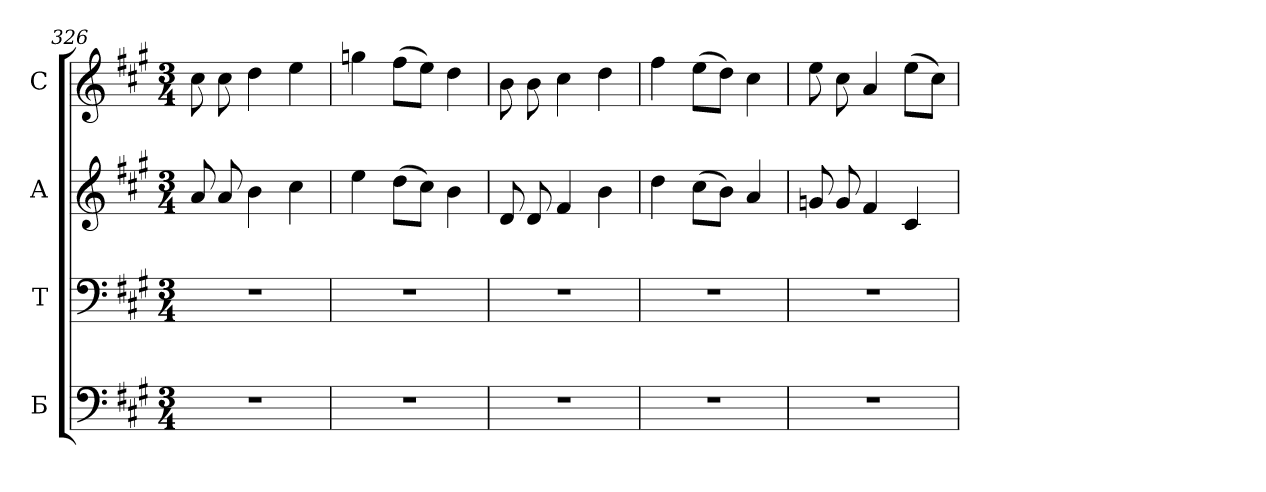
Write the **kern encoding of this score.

**kern	**kern	**kern	**kern
*part4	*part3	*part2	*part1
*staff4	*staff3	*staff2	*staff1
*I"Б	*I"Т	*I"А	*I"С
*clefF4	*clefF4	*clefG2	*clefG2
*k[f#c#g#]	*k[f#c#g#]	*k[f#c#g#]	*k[f#c#g#]
*A:	*A:	*A:	*A:
*M3/4	*M3/4	*M3/4	*M3/4
=326	=326	=326	=326
2.r	2.r	8a/	8cc#\
.	.	8a/	8cc#\
.	.	4b\	4dd\
.	.	4cc#\	4ee\
=327	=327	=327	=327
2.r	2.r	4ee\	4ggn\
.	.	(>8dd\L	(>8ff#\L
.	.	8cc#\J)	8ee\J)
.	.	4b\	4dd\
=328	=328	=328	=328
2.r	2.r	8d/	8b\
.	.	8d/	8b\
.	.	4f#/	4cc#\
.	.	4b\	4dd\
!!LO:LB:g=z
=329	=329	=329	=329
2.r	2.r	4dd\	4ff#\
.	.	(>8cc#\L	(>8ee\L
.	.	8b\J)	8dd\J)
.	.	4a/	4cc#\
=330	=330	=330	=330
2.r	2.r	8gn/	8ee\
.	.	8g/	8cc#\
.	.	4f#/	4a/
.	.	4c#/	(>8ee\L
.	.	.	8cc#\J)
=	=	=	=
*-	*-	*-	*-
